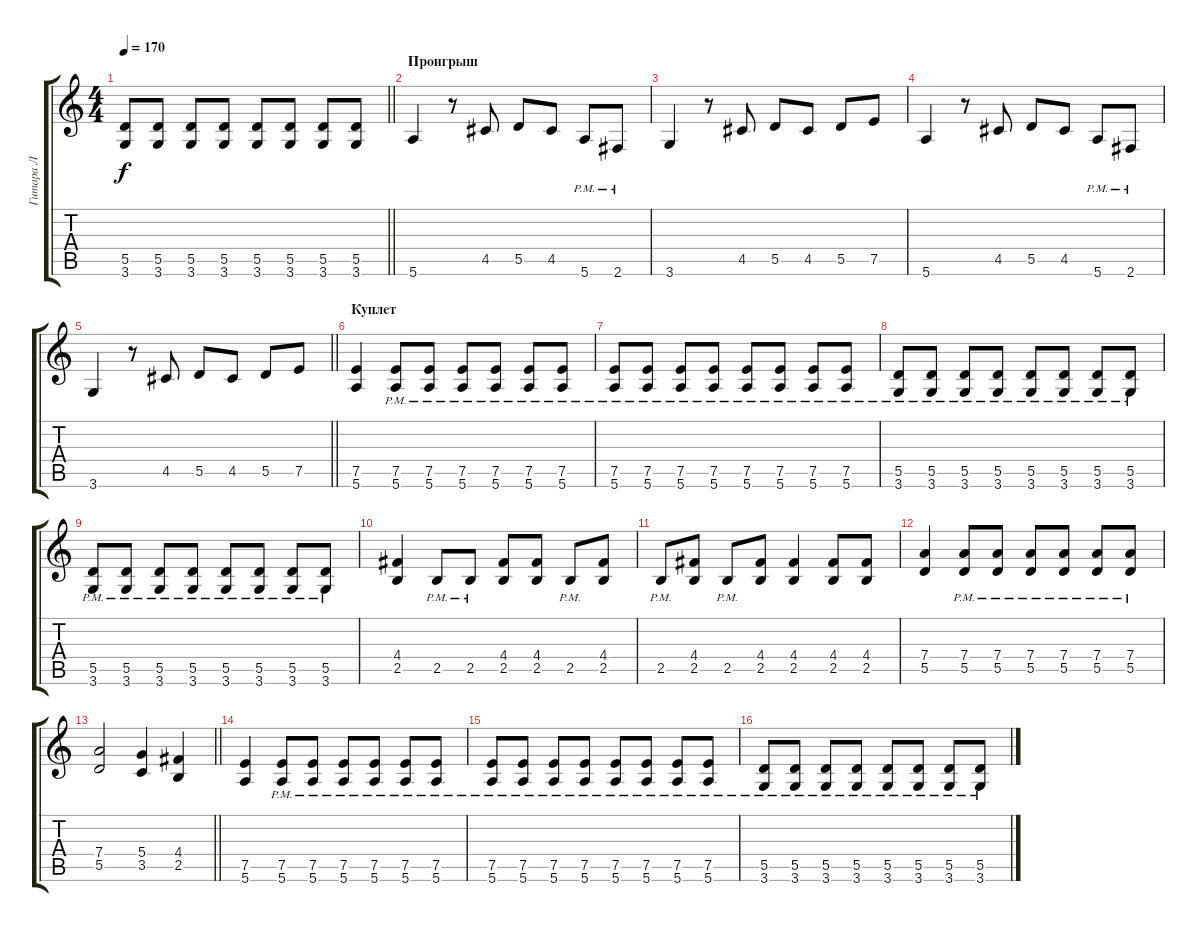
\track ("Гитара Л" "Гитара Л") {instrument distortionguitar}
\staff {score tabs}
\tuning (E4 B3 G3 D3 A2 E2) {hide}
\ts (4 4)
\tempo 170
\clef g2
\barLineRight lightlight
\ks c
(5.5 3.6).8{dy f} (5.5 3.6).8 (5.5 3.6).8 (5.5 3.6).8 (5.5 3.6).8 (5.5 3.6).8 (5.5 3.6).8 (5.5 3.6).8 |
\section ("" "Проигрыш")
5.6.4 r.8 4.5.8 5.5.8 4.5.8 5.6{pm}.8 2.6{pm}.8 |
3.6.4 r.8 4.5.8 5.5.8 4.5.8 5.5.8 7.5.8 |
5.6.4 r.8 4.5.8 5.5.8 4.5.8 5.6{pm}.8 2.6{pm}.8 |
\barLineRight lightlight
3.6.4 r.8 4.5.8 5.5.8 4.5.8 5.5.8 7.5.8 |
\section ("" "Куплет")
(7.5 5.6).4 (7.5{pm} 5.6{pm}).8 (7.5{pm} 5.6{pm}).8 (7.5{pm} 5.6{pm}).8 (7.5{pm} 5.6{pm}).8 (7.5{pm} 5.6{pm}).8 (7.5{pm} 5.6{pm}).8 |
(7.5{pm} 5.6{pm}).8 (7.5{pm} 5.6{pm}).8 (7.5{pm} 5.6{pm}).8 (7.5{pm} 5.6{pm}).8 (7.5{pm} 5.6{pm}).8 (7.5{pm} 5.6{pm}).8 (7.5{pm} 5.6{pm}).8 (7.5{pm} 5.6{pm}).8 |
(5.5{pm} 3.6{pm}).8 (5.5{pm} 3.6{pm}).8 (5.5{pm} 3.6{pm}).8 (5.5{pm} 3.6{pm}).8 (5.5{pm} 3.6{pm}).8 (5.5{pm} 3.6{pm}).8 (5.5{pm} 3.6{pm}).8 (5.5{pm} 3.6{pm}).8 |
(5.5{pm} 3.6{pm}).8 (5.5{pm} 3.6{pm}).8 (5.5{pm} 3.6{pm}).8 (5.5{pm} 3.6{pm}).8 (5.5{pm} 3.6{pm}).8 (5.5{pm} 3.6{pm}).8 (5.5{pm} 3.6{pm}).8 (5.5{pm} 3.6{pm}).8 |
(4.4 2.5).4 2.5{pm}.8 2.5{pm}.8 (4.4 2.5).8 (4.4 2.5).8 2.5{pm}.8 (4.4 2.5).8 |
2.5{pm}.8 (4.4 2.5).8 2.5{pm}.8 (4.4 2.5).8 (4.4 2.5).4 (4.4 2.5).8 (4.4 2.5).8 |
(7.4 5.5).4 (7.4{pm} 5.5{pm}).8 (7.4{pm} 5.5{pm}).8 (7.4{pm} 5.5{pm}).8 (7.4{pm} 5.5{pm}).8 (7.4{pm} 5.5{pm}).8 (7.4{pm} 5.5{pm}).8 |
\barLineRight lightlight
(7.4 5.5).2 (5.4 3.5).4 (4.4 2.5).4 |
(7.5 5.6).4 (7.5{pm} 5.6{pm}).8 (7.5{pm} 5.6{pm}).8 (7.5{pm} 5.6{pm}).8 (7.5{pm} 5.6{pm}).8 (7.5{pm} 5.6{pm}).8 (7.5{pm} 5.6{pm}).8 |
(7.5{pm} 5.6{pm}).8 (7.5{pm} 5.6{pm}).8 (7.5{pm} 5.6{pm}).8 (7.5{pm} 5.6{pm}).8 (7.5{pm} 5.6{pm}).8 (7.5{pm} 5.6{pm}).8 (7.5{pm} 5.6{pm}).8 (7.5{pm} 5.6{pm}).8 |
(5.5{pm} 3.6{pm}).8 (5.5{pm} 3.6{pm}).8 (5.5{pm} 3.6{pm}).8 (5.5{pm} 3.6{pm}).8 (5.5{pm} 3.6{pm}).8 (5.5{pm} 3.6{pm}).8 (5.5{pm} 3.6{pm}).8 (5.5{pm} 3.6{pm}).8
